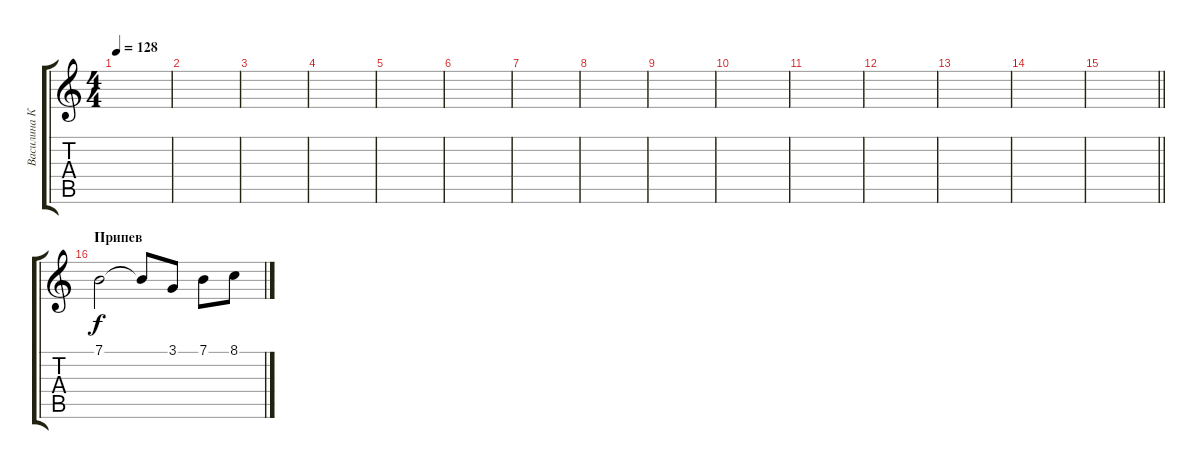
\track ("Василина Кичигина" "Василина К") {instrument synthstrings1}
\staff {score tabs}
\tuning (E4 B3 G3 D3 A2 E2) {hide}
\ts (4 4)
\tempo 128
\clef g2
\ks c
|
|
|
|
|
|
|
|
|
|
|
|
|
|
\barLineRight lightlight
|
\section ("" "Припев")
7.1.2{volume 10 instrument stringensemble1} 7.1{t}.8 3.1.8 7.1.8 8.1.8
